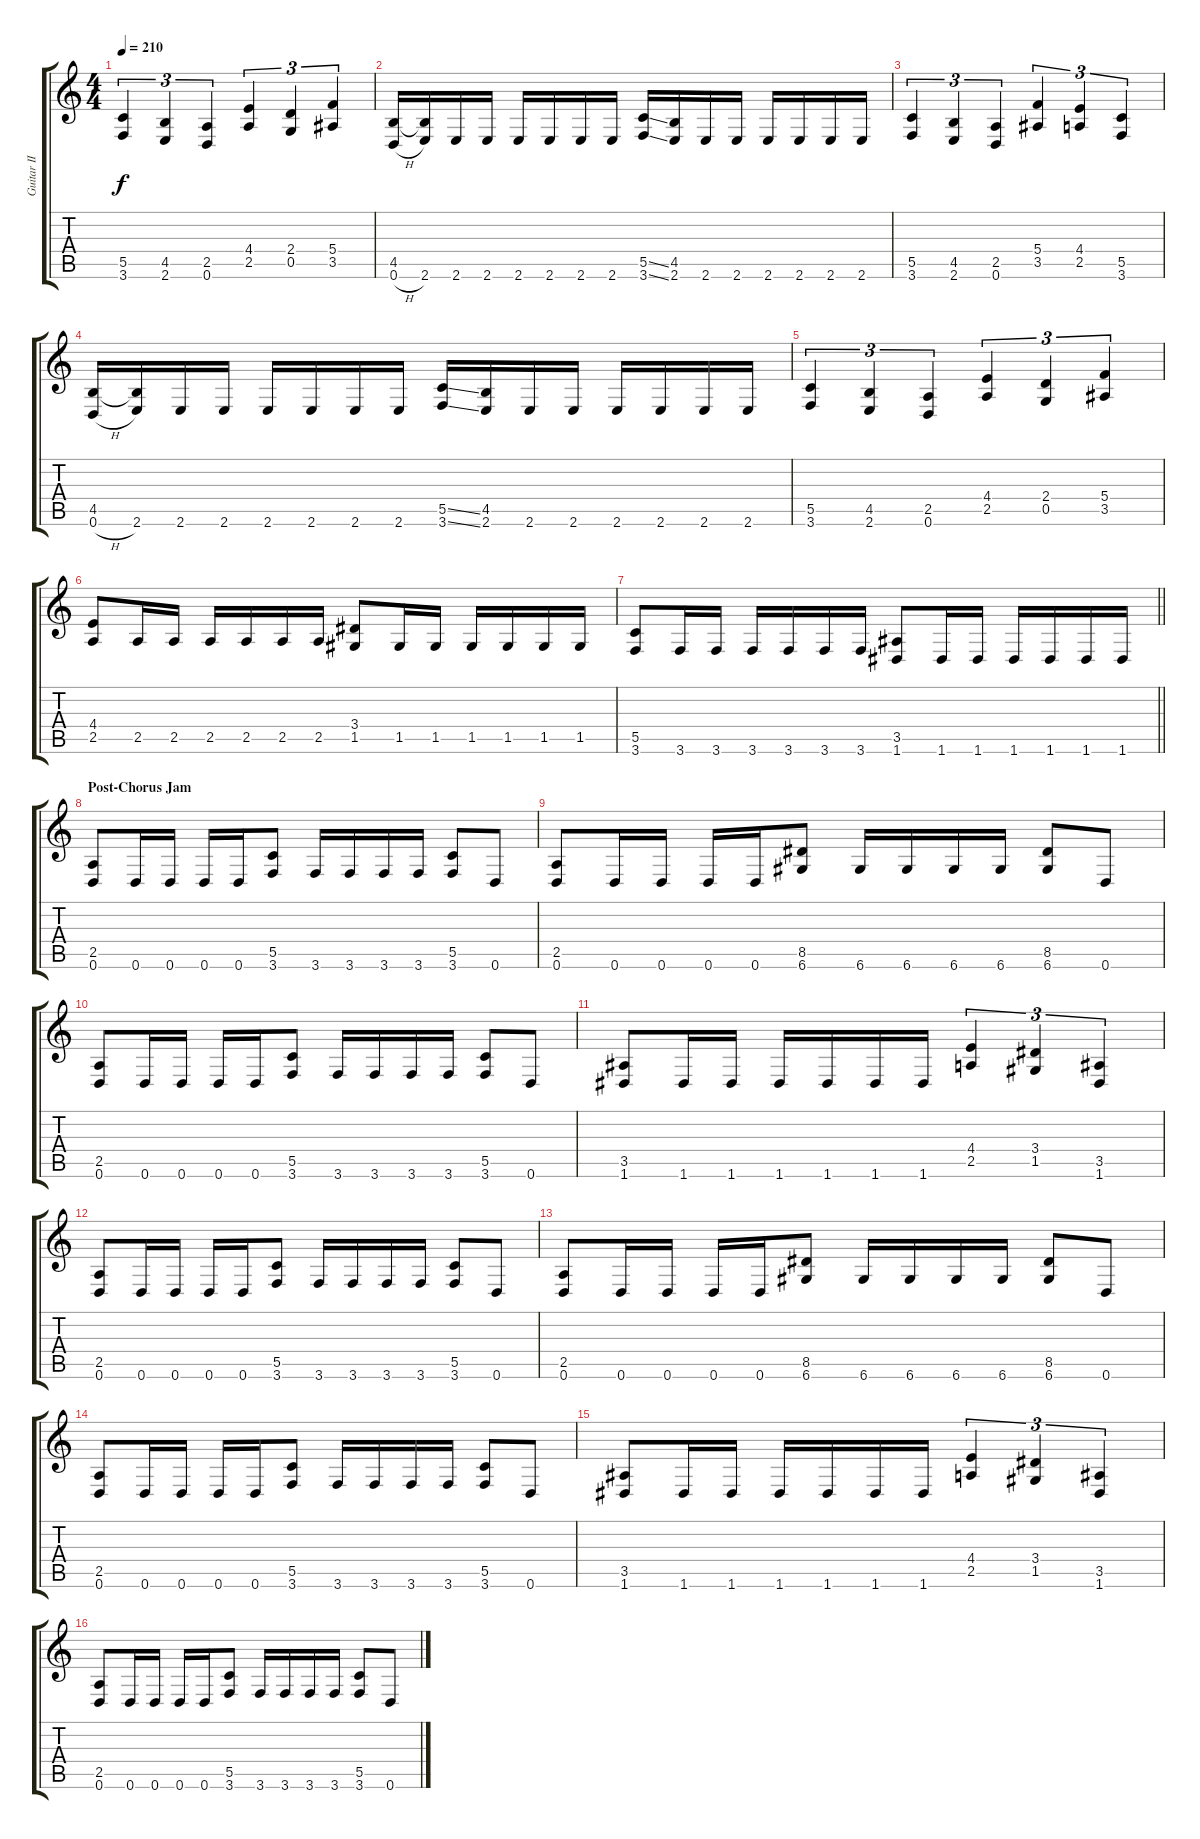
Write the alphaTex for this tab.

\track ("Guitar II" "Guitar II") {instrument distortionguitar}
\staff {score tabs}
\tuning (D4 A3 F3 C3 G2 D2) {hide}
\ts (4 4)
\tempo 210
\clef g2
\ks c
(5.5 3.6).4{tu (3 2) dy f} (4.5 2.6).4{tu (3 2)} (2.5 0.6).4{tu (3 2)} (4.4 2.5).4{tu (3 2)} (2.4 0.5).4{tu (3 2)} (5.4 3.5).4{tu (3 2)} |
(4.5 0.6{h}).16 (4.5{t} 2.6).16 2.6.16 2.6.16 2.6.16 2.6.16 2.6.16 2.6.16 (5.5{ss} 3.6{ss}).16 (4.5 2.6).16 2.6.16 2.6.16 2.6.16 2.6.16 2.6.16 2.6.16 |
(5.5 3.6).4{tu (3 2)} (4.5 2.6).4{tu (3 2)} (2.5 0.6).4{tu (3 2)} (5.4 3.5).4{tu (3 2)} (4.4 2.5).4{tu (3 2)} (5.5 3.6).4{tu (3 2)} |
(4.5 0.6{h}).16 (4.5{t} 2.6).16 2.6.16 2.6.16 2.6.16 2.6.16 2.6.16 2.6.16 (5.5{ss} 3.6{ss}).16 (4.5 2.6).16 2.6.16 2.6.16 2.6.16 2.6.16 2.6.16 2.6.16 |
(5.5 3.6).4{tu (3 2)} (4.5 2.6).4{tu (3 2)} (2.5 0.6).4{tu (3 2)} (4.4 2.5).4{tu (3 2)} (2.4 0.5).4{tu (3 2)} (5.4 3.5).4{tu (3 2)} |
(4.4 2.5).8 2.5.16 2.5.16 2.5.16 2.5.16 2.5.16 2.5.16 (3.4 1.5).8 1.5.16 1.5.16 1.5.16 1.5.16 1.5.16 1.5.16 |
\barLineRight lightlight
(5.5 3.6).8 3.6.16 3.6.16 3.6.16 3.6.16 3.6.16 3.6.16 (3.5 1.6).8 1.6.16 1.6.16 1.6.16 1.6.16 1.6.16 1.6.16 |
\section ("" "Post-Chorus Jam")
(2.5 0.6).8 0.6.16 0.6.16 0.6.16 0.6.16 (5.5 3.6).8 3.6.16 3.6.16 3.6.16 3.6.16 (5.5 3.6).8 0.6.8 |
(2.5 0.6).8 0.6.16 0.6.16 0.6.16 0.6.16 (8.5 6.6).8 6.6.16 6.6.16 6.6.16 6.6.16 (8.5 6.6).8 0.6.8 |
(2.5 0.6).8 0.6.16 0.6.16 0.6.16 0.6.16 (5.5 3.6).8 3.6.16 3.6.16 3.6.16 3.6.16 (5.5 3.6).8 0.6.8 |
(3.5 1.6).8 1.6.16 1.6.16 1.6.16 1.6.16 1.6.16 1.6.16 (4.4 2.5).4{tu (3 2)} (3.4 1.5).4{tu (3 2)} (3.5 1.6).4{tu (3 2)} |
(2.5 0.6).8 0.6.16 0.6.16 0.6.16 0.6.16 (5.5 3.6).8 3.6.16 3.6.16 3.6.16 3.6.16 (5.5 3.6).8 0.6.8 |
(2.5 0.6).8 0.6.16 0.6.16 0.6.16 0.6.16 (8.5 6.6).8 6.6.16 6.6.16 6.6.16 6.6.16 (8.5 6.6).8 0.6.8 |
(2.5 0.6).8 0.6.16 0.6.16 0.6.16 0.6.16 (5.5 3.6).8 3.6.16 3.6.16 3.6.16 3.6.16 (5.5 3.6).8 0.6.8 |
(3.5 1.6).8 1.6.16 1.6.16 1.6.16 1.6.16 1.6.16 1.6.16 (4.4 2.5).4{tu (3 2)} (3.4 1.5).4{tu (3 2)} (3.5 1.6).4{tu (3 2)} |
(2.5 0.6).8 0.6.16 0.6.16 0.6.16 0.6.16 (5.5 3.6).8 3.6.16 3.6.16 3.6.16 3.6.16 (5.5 3.6).8 0.6.8
